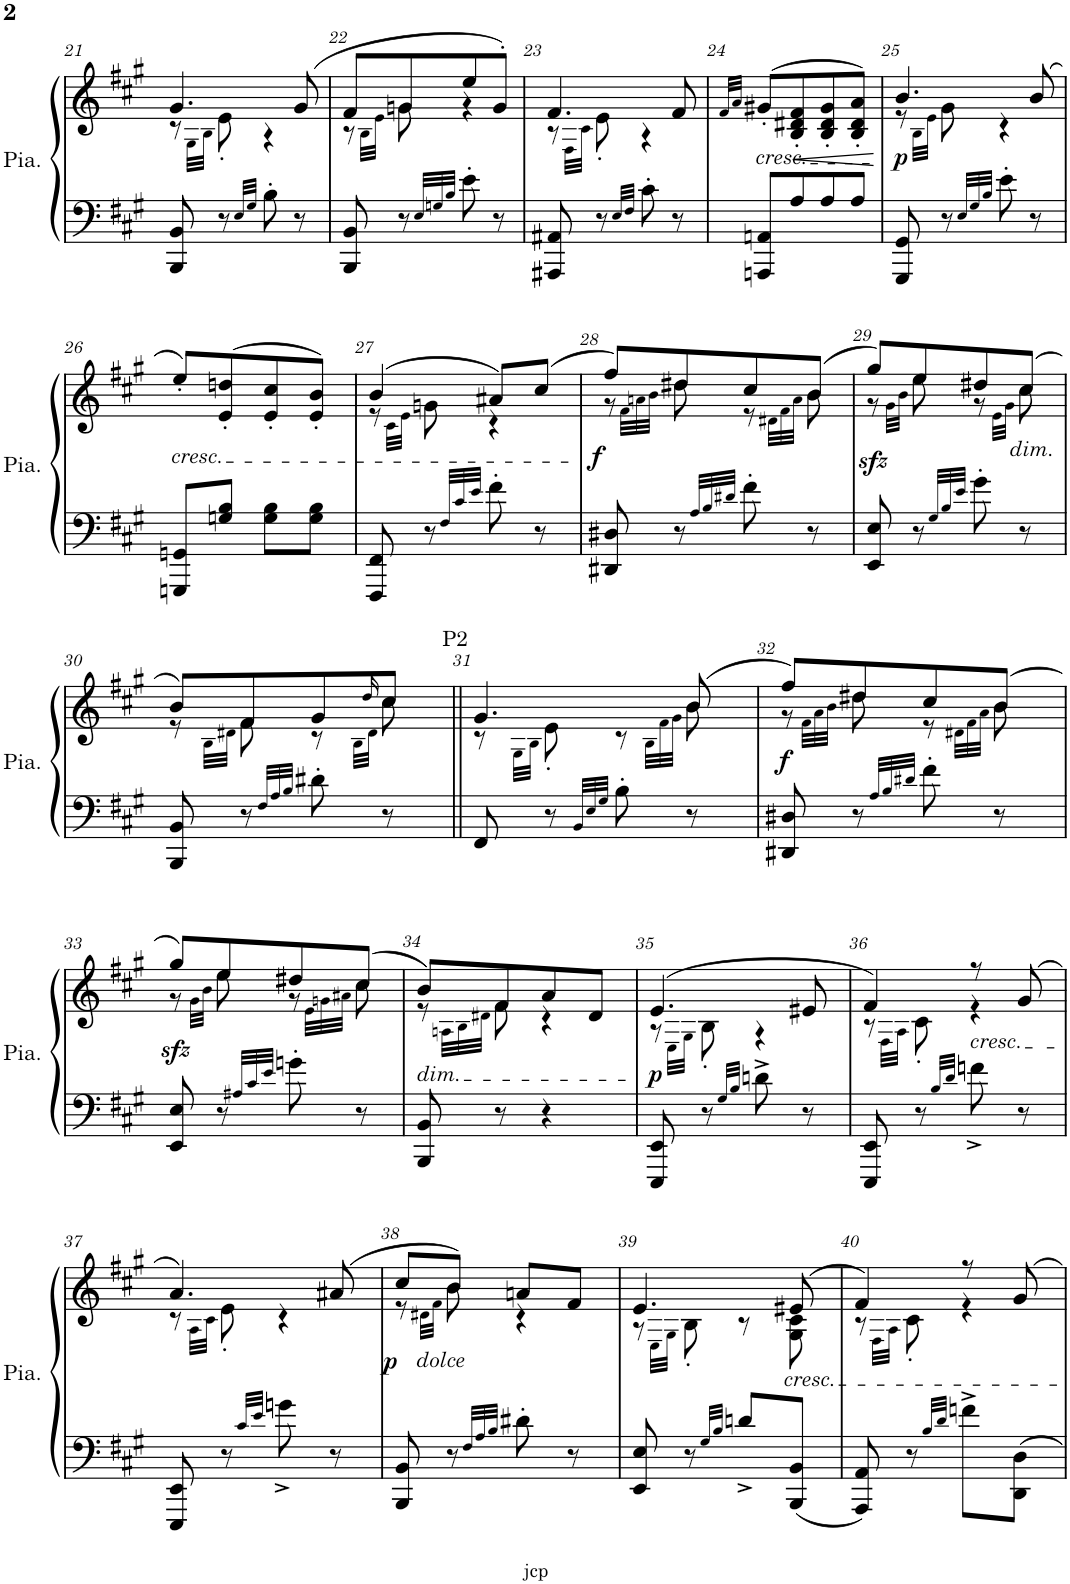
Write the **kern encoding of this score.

**kern	**kern	**dynam
*part1	*part1	*part1
*staff2	*staff1	*staff1/2
*I"Piano	*	*
*I'Pia.	*	*
!!LO:PB:g=z
*clefF4	*clefG2	*
*k[f#c#g#]	*k[f#c#g#]	*
*M2/4	*M2/4	*
=21	=21	=21
*	*^	*
8BBB/ 8BB/	4.g#/	8r	.
.	.	32qG#\LLL	.
.	.	32qB\JJJ	.
8r	.	8e'\	.
32qE/LLL	.	.	.
32qG#/JJJ	.	.	.
8B'\	.	4r	.
8r	(8g#/	.	.
=22	=22	=22	=22
8BBB/ 8BB/	8f#/L	8r	.
.	.	32qB\LLL	.
.	.	32qe\JJJ	.
8r	8gn/	8g\	.
32qE/LLL	.	.	.
32qGn/	.	.	.
32qB/JJJ	.	.	.
8e'\	8ee/	4r	.
8r	8g'/J)	.	.
=23	=23	=23	=23
8AAA#X/ 8AA#X/	4.f#/	8r	.
.	.	32qF#\LLL	.
.	.	32qc#\JJJ	.
8r	.	8e'\	.
32qE/LLL	.	.	.
32qF#/JJJ	.	.	.
8c#'\	.	4r	.
8r	8f#/	.	.
*	*v	*v	*
=24	=24	=24
.	32qf#/LLL	.
.	32qa/JJJ	.
!	!LO:TX:b:i:t=cresc.	!
8AAAn/ 8AAn/L	(>8g#X'/L	.
!	!	!LO:HP:b
8A/	8B/' 8d#X/' 8f#/'	<
8A/	8B/' 8d#/' 8g#/'	.
8A/J	8B/' 8d#/' 8a/'J)	.
.	.	[
=25	=25	=25
*	*^	*
!	!	!	!LO:DY:b
8GGG#/ 8GG#/	4.b/	8r	p
.	.	32qB\LLL	.
.	.	32qe\JJJ	.
8r	.	8g#\	.
32qE/LLL	.	.	.
32qG#/	.	.	.
32qB/JJJ	.	.	.
8e'\	.	4r	.
8r	(8b/	.	.
*	*v	*v	*
!!LO:LB:g=z
=26	=26	=26
!	!LO:TX:b:i:t=cresc.	!
8GGGn/ 8GGn/L	8ee'/L)	.
8Gn/ 8B/J	(>8e/' 8ddn/'	.
8G\ 8B\L	8e/' 8cc#/'	.
8G\ 8B\J	8e/' 8b/'J)	.
=27	=27	=27
*	*^	*
8FFF#/ 8FF#/	(4b/	8r	.
.	.	32qc#\LLL	.
.	.	32qe\JJJ	.
8r	.	8gn\	.
32qF#/LLL	.	.	.
32qc#/	.	.	.
32qe/JJJ	.	.	.
8f#'\	8a#X/L)	4r	.
8r	(8cc#/J	.	.
=28	=28	=28	=28
!	!	!	!LO:DY:b
8DD#X/ 8D#X/	8ff#/L)	8r	f
.	.	32qf#\LLL	.
.	.	32qan\	.
.	.	32qb\JJJ	.
8r	8dd#X/	8dd#\	.
32qA/LLL	.	.	.
32qB/	.	.	.
32qd#X/JJJ	.	.	.
8f#'\	8cc#/	8r	.
.	.	32qd#X\LLL	.
.	.	32qf#\	.
.	.	32qa\JJJ	.
8r	(8b/J	8b\	.
=29	=29	=29	=29
!	!	!	!LO:DY:b
8EE/ 8E/	8gg#/L)	8r	sfz
.	.	32qg#\LLL	.
.	.	32qb\JJJ	.
8r	8ee/	8ee\	.
32qG#/LLL	.	.	.
32qB/	.	.	.
32qe/JJJ	.	.	.
8g#'\	8dd#X/	8r	.
.	.	32qe\LLL	.
.	.	32qg#\JJJ	.
!	!LO:TX:b:i:t=dim.	!	!
8r	(8cc#/J	8cc#\	.
!!LO:LB:g=z	!!
=30	=30	=30	=30
8BBB/ 8BB/	8b/L)	8r	.
.	.	32qB\LLL	.
.	.	32qd#X\JJJ	.
8r	8f#/	8f#\	.
32qF#/LLL	.	.	.
32qA/	.	.	.
32qB/JJJ	.	.	.
8d#X'\	8g#/	8r	.
.	.	32qB\LLL	.
.	16qdd/	32qd#\JJJ	.
8r	8cc#/J	8cc#\	.
=31||	=31||	=31||	=31||
!	!LO:TX:a:t=P2	!	!
8FF#/	4.g#/	8r	.
.	.	32qG#\LLL	.
.	.	32qB\JJJ	.
8r	.	8e'\	.
32qBB/LLL	.	.	.
32qE/	.	.	.
32qG#/JJJ	.	.	.
8B'\	.	8r	.
.	.	32qB\LLL	.
.	.	32qf#\	.
.	.	32qg#\JJJ	.
8r	(8b/	8b\	.
=32	=32	=32	=32
!	!	!	!LO:DY:b
8DD#X/ 8D#X/	8ff#/L)	8r	f
.	.	32qf#\LLL	.
.	.	32qa\	.
.	.	32qb\JJJ	.
8r	8dd#X/	8dd#\	.
32qA/LLL	.	.	.
32qB/	.	.	.
32qd#X/JJJ	.	.	.
8f#'\	8cc#/	8r	.
.	.	32qd#X\LLL	.
.	.	32qf#\	.
.	.	32qa\JJJ	.
8r	(8b/J	8b\	.
!!LO:LB:g=z	!!
=33	=33	=33	=33
!	!	!	!LO:DY:b
8EE/ 8E/	8gg#/L)	8r	sfz
.	.	32qg#\LLL	.
.	.	32qb\JJJ	.
8r	8ee/	8ee\	.
32qA#X/LLL	.	.	.
32qc#/	.	.	.
32qe/JJJ	.	.	.
8gn'\	8dd#X/	8r	.
.	.	32qe\LLL	.
.	.	32qgn\	.
.	.	32qa#X\JJJ	.
8r	(8cc#/J	8cc#\	.
=34	=34	=34	=34
!	!LO:TX:b:i:t=dim.	!	!
8BBB/ 8BB/	8b/L)	8r	.
.	.	32qAn\LLL	.
.	.	32qB\	.
.	.	32qd#X\JJJ	.
8r	8f#/	8f#\	.
4r	8a/	4r	.
.	8d#/J	.	.
=35	=35	=35	=35
!	!	!	!LO:DY:b
8EEE/ 8EE/	(>4.e/	8r	p
.	.	32qE\LLL	.
.	.	32qG#\JJJ	.
8r	.	8B'\	.
32qG#/LLL	.	.	.
32qB/JJJ	.	.	.
8dn^\	.	4r	.
8r	8e#X/	.	.
=36	=36	=36	=36
8EEE/ 8EE/	4f#/)	8r	.
.	.	32qF#\LLL	.
.	.	32qA\JJJ	.
8r	.	8c#'\	.
32qB/LLL	.	.	.
32qd/JJJ	.	.	.
!	!LO:TX:b:i:t=cresc.	!	!
8fn^<\	8r	4r	.
8r	(8g#/	.	.
!!LO:LB:g=z	!!
=37	=37	=37	=37
8EEE/ 8EE/	4.a/)	8r	.
.	.	32qA\LLL	.
.	.	32qc#\JJJ	.
8r	.	8e'\	.
32qc#/LLL	.	.	.
32qe/JJJ	.	.	.
8gn^<\	.	4r	.
8r	(8a#X/	.	.
=38	=38	=38	=38
!	!	!	!LO:DY:b
8BBB/ 8BB/	8cc#/L	8r	p
.	.	32qd#X\LLL	.
.	.	32qf#\JJJ	.
!	!LO:TX:b:i:t=dolce	!	!
8r	8b/J)	8b\	.
32qF#/LLL	.	.	.
32qA/	.	.	.
32qB/JJJ	.	.	.
8d#X'\	8an/L	4r	.
8r	8f#/J	.	.
=39	=39	=39	=39
8EE/ 8E/	4.e/	8r	.
.	.	32qE\LLL	.
.	.	32qG#\JJJ	.
8r	.	8B'\	.
32qG#/LLL	.	.	.
32qB/JJJ	.	.	.
8dn^/L	.	8r	.
!	!LO:TX:b:i:t=cresc.	!	!
8BBB/ 8BB/J	(8e#X/	8G#\ 8c#\	.
=40	=40	=40	=40
8AAA/ 8AA/	4f#/)	8r	.
.	.	32qF#\LLL	.
.	.	32qA\JJJ	.
8r	.	8c#'\	.
32qB/LLL	.	.	.
32qd/JJJ	.	.	.
8fn^\L	8r	4r	.
8DD\ 8D\J	8g#/	.	.
*	*v	*v	*
=	=	=
*-	*-	*-
